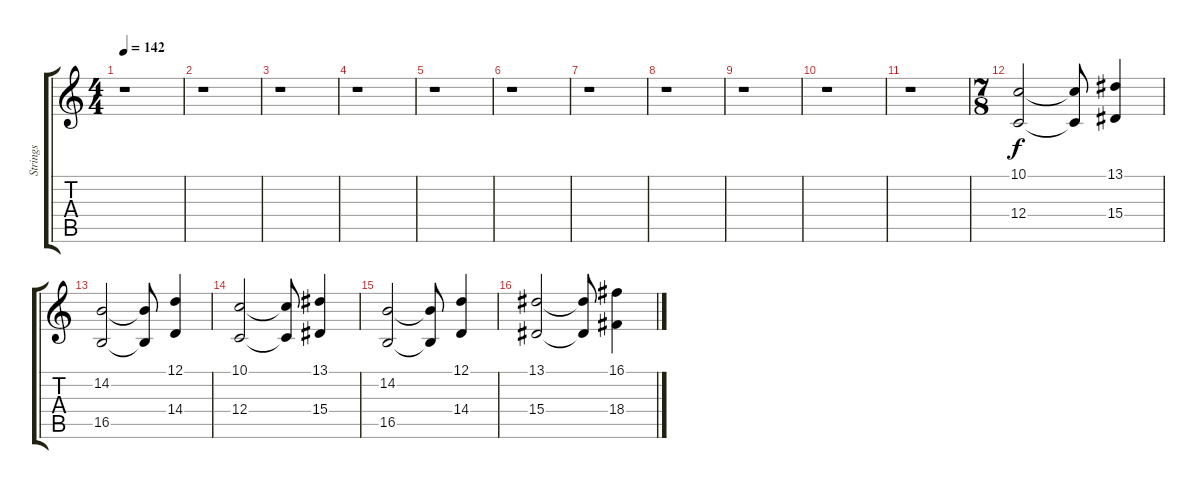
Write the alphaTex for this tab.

\track ("Strings" "Strings") {instrument stringensemble1}
\staff {score tabs}
\tuning (D4 A3 F3 C3 G2 D2) {hide}
\ts (4 4)
\tempo 142
\clef g2
\ks c
r.1{dy f} |
r.1 |
r.1 |
r.1 |
r.1 |
r.1 |
r.1 |
r.1 |
r.1 |
r.1 |
r.1 |
\ts (7 8)
(10.1 12.4).2 (10.1{t} 12.4{t}).8 (13.1 15.4).4 |
(14.2 16.5).2 (14.2{t} 16.5{t}).8 (12.1 14.4).4 |
(10.1 12.4).2 (10.1{t} 12.4{t}).8 (13.1 15.4).4 |
(14.2 16.5).2 (14.2{t} 16.5{t}).8 (12.1 14.4).4 |
(13.1 15.4).2 (13.1{t} 15.4{t}).8 (16.1 18.4).4
